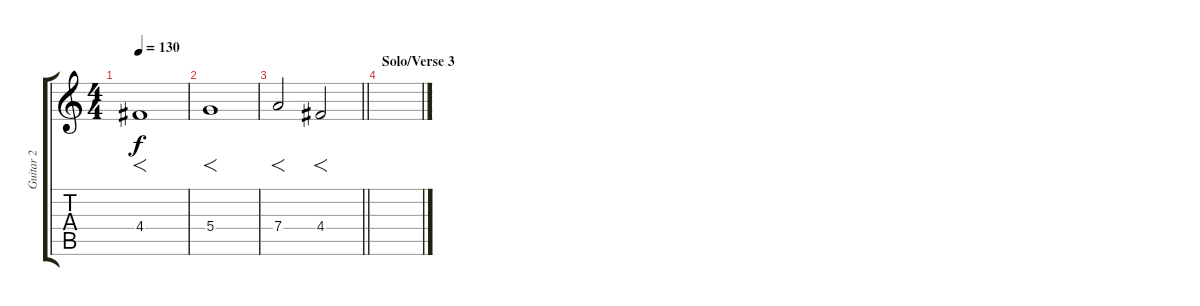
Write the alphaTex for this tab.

\track ("Guitar 2" "Guitar 2") {instrument acousticguitarsteel}
\staff {score tabs}
\tuning (E4 B3 G3 D3 A2 E2) {hide}
\ts (4 4)
\tempo 130
\clef g2
\ks c
4.4.1{f dy f} |
5.4.1{f} |
\barLineRight lightlight
7.4.2{f} 4.4.2{f} |
\section ("" "Solo/Verse 3")
